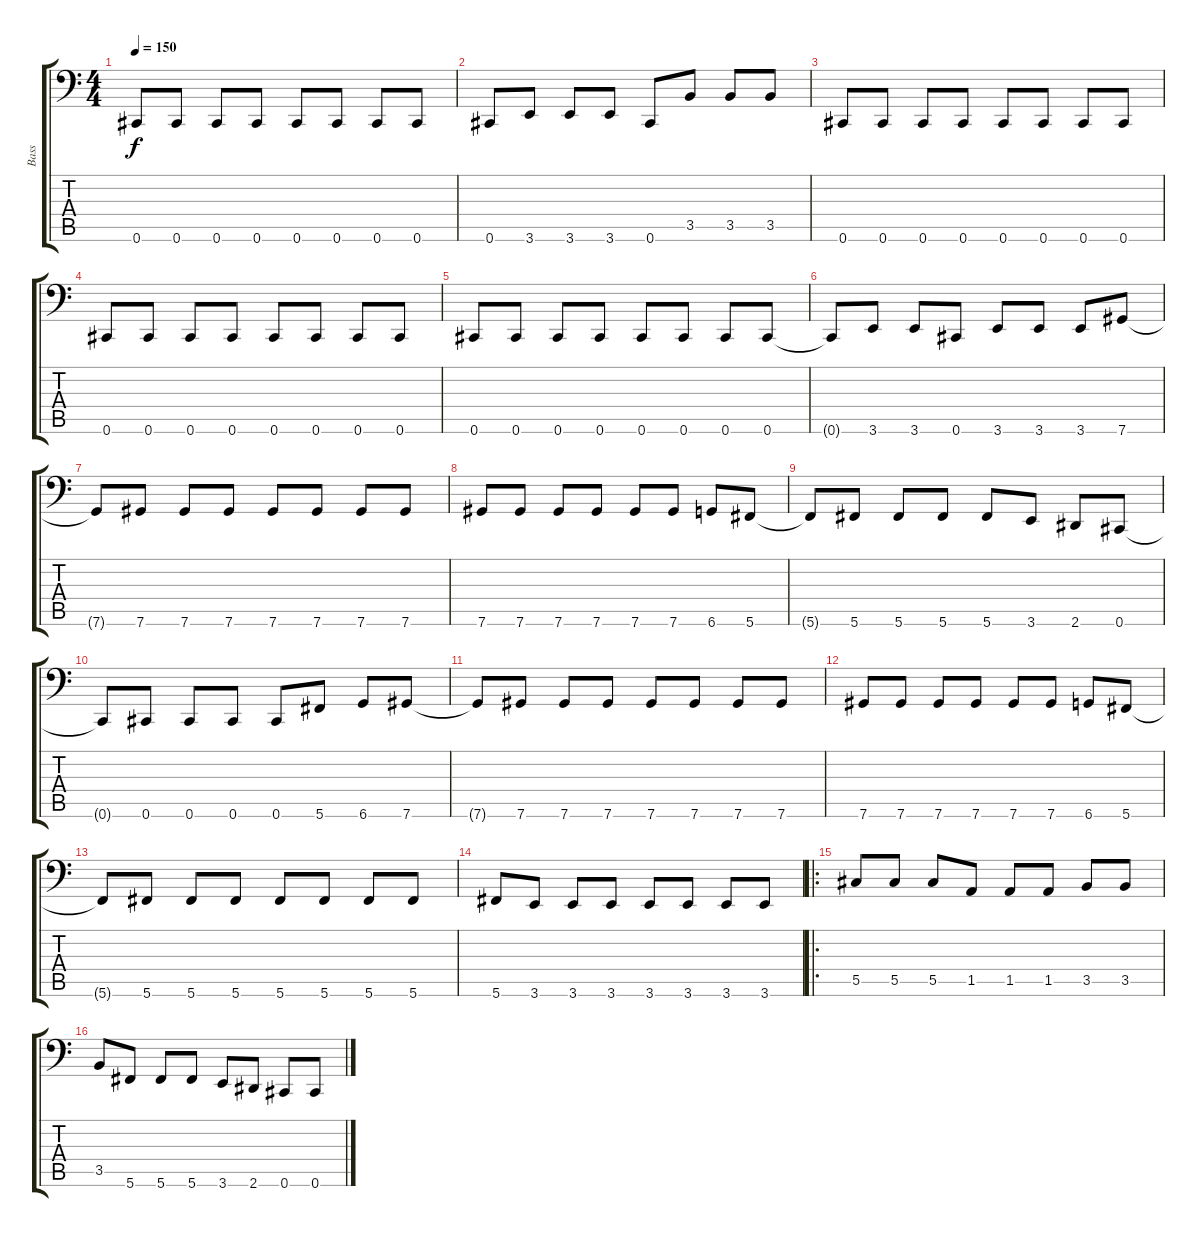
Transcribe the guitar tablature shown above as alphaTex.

\track ("Bass " "Bass ") {instrument distortionguitar}
\staff {score tabs}
\tuning (Eb3 Bb2 Gb2 Db2 Ab1 Db1) {hide}
\ts (4 4)
\tempo 150
\clef f4
\ks c
0.6.8{dy f} 0.6.8 0.6.8 0.6.8 0.6.8 0.6.8 0.6.8 0.6.8 |
0.6.8 3.6.8 3.6.8 3.6.8 0.6.8 3.5.8 3.5.8 3.5.8 |
0.6.8 0.6.8 0.6.8 0.6.8 0.6.8 0.6.8 0.6.8 0.6.8 |
0.6.8 0.6.8 0.6.8 0.6.8 0.6.8 0.6.8 0.6.8 0.6.8 |
0.6.8 0.6.8 0.6.8 0.6.8 0.6.8 0.6.8 0.6.8 0.6.8 |
0.6{t}.8 3.6.8 3.6.8 0.6.8 3.6.8 3.6.8 3.6.8 7.6.8 |
7.6{t}.8 7.6.8 7.6.8 7.6.8 7.6.8 7.6.8 7.6.8 7.6.8 |
7.6.8 7.6.8 7.6.8 7.6.8 7.6.8 7.6.8 6.6.8 5.6.8 |
5.6{t}.8 5.6.8 5.6.8 5.6.8 5.6.8 3.6.8 2.6.8 0.6.8 |
0.6{t}.8 0.6.8 0.6.8 0.6.8 0.6.8 5.6.8 6.6.8 7.6.8 |
7.6{t}.8 7.6.8 7.6.8 7.6.8 7.6.8 7.6.8 7.6.8 7.6.8 |
7.6.8 7.6.8 7.6.8 7.6.8 7.6.8 7.6.8 6.6.8 5.6.8 |
5.6{t}.8 5.6.8 5.6.8 5.6.8 5.6.8 5.6.8 5.6.8 5.6.8 |
5.6.8 3.6.8 3.6.8 3.6.8 3.6.8 3.6.8 3.6.8 3.6.8 |
\ro
5.5.8 5.5.8 5.5.8 1.5.8 1.5.8 1.5.8 3.5.8 3.5.8 |
3.5.8 5.6.8 5.6.8 5.6.8 3.6.8 2.6.8 0.6.8 0.6.8
